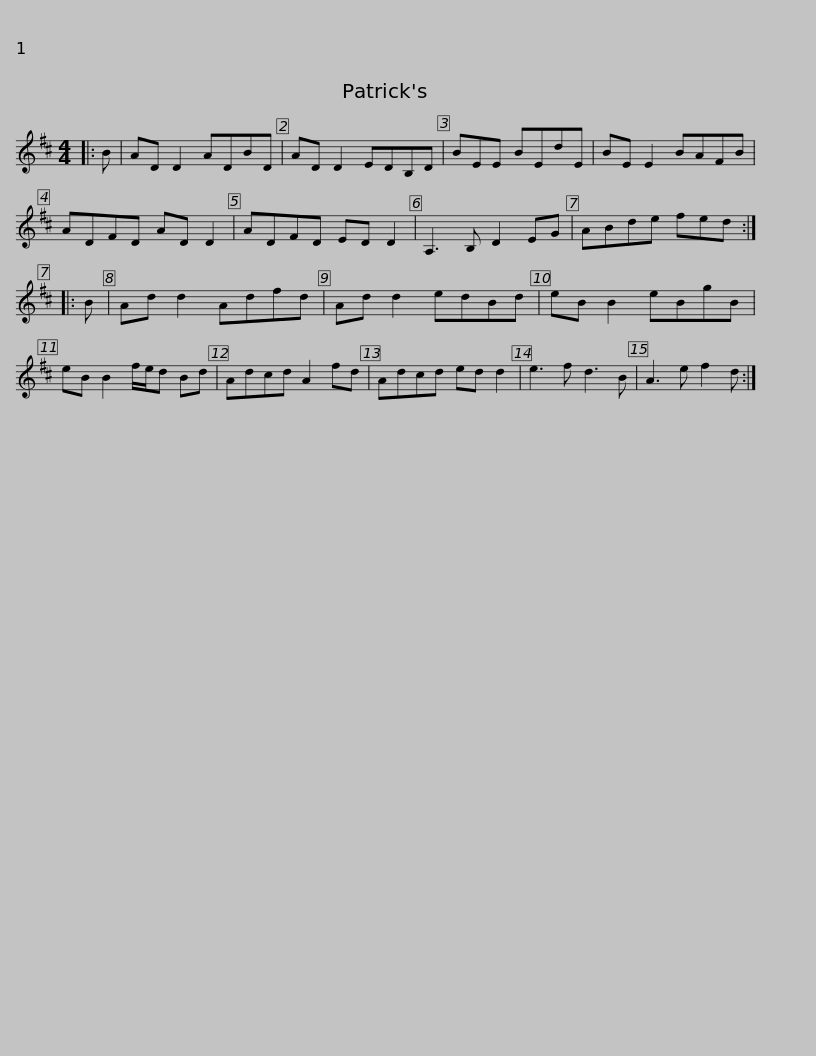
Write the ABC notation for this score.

X:1
L:1/8
M:4/4
I:linebreak $
K:D
V:1 treble
V:1
|: B | AD D2 ADBD | AD D2 EDB,D | BEE BEdE | BE E2 BAFB | %5
 ADFD AD D2 |$ ADFD ED D2 | A,3 B, D2 EG | ABde fed :: B | %10
 Ad d2 Adfd | Ad d2 edBd | eB B2 eBgB |$ eB B2 f/e/d Bd | Adcd A2 fd | %15
 Adcd ed d2 | e3 f d3 B | A3 e f2 d :| %18
